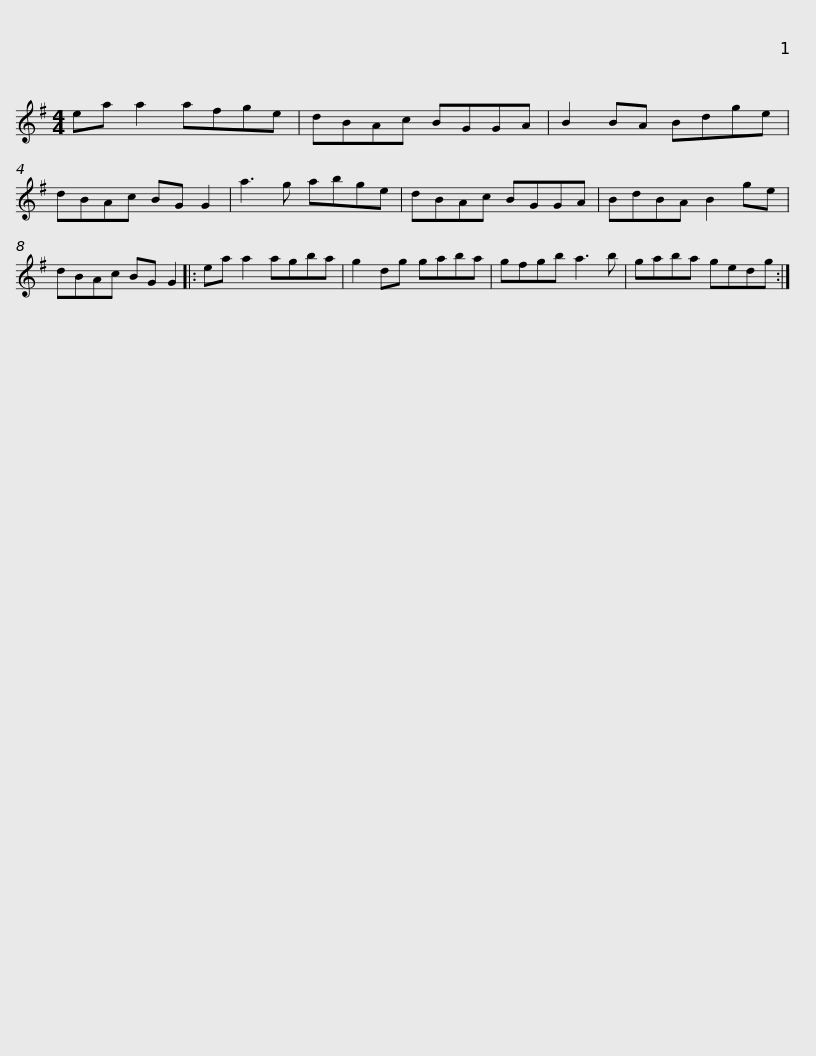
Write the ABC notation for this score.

X:1
L:1/8
M:4/4
I:linebreak $
K:G
V:1 treble
V:1
 ea a2 afge | dBAc BGGA | B2 BA Bdge | dBAc BG G2 | a3 g abge | %5
 dBAc BGGA |$ BdBA B2 ge | dBAc BG G2 |: ea a2 agba | g2 dg gaba | %10
 gfgb a3 b |$ gaba gedg :| %12
